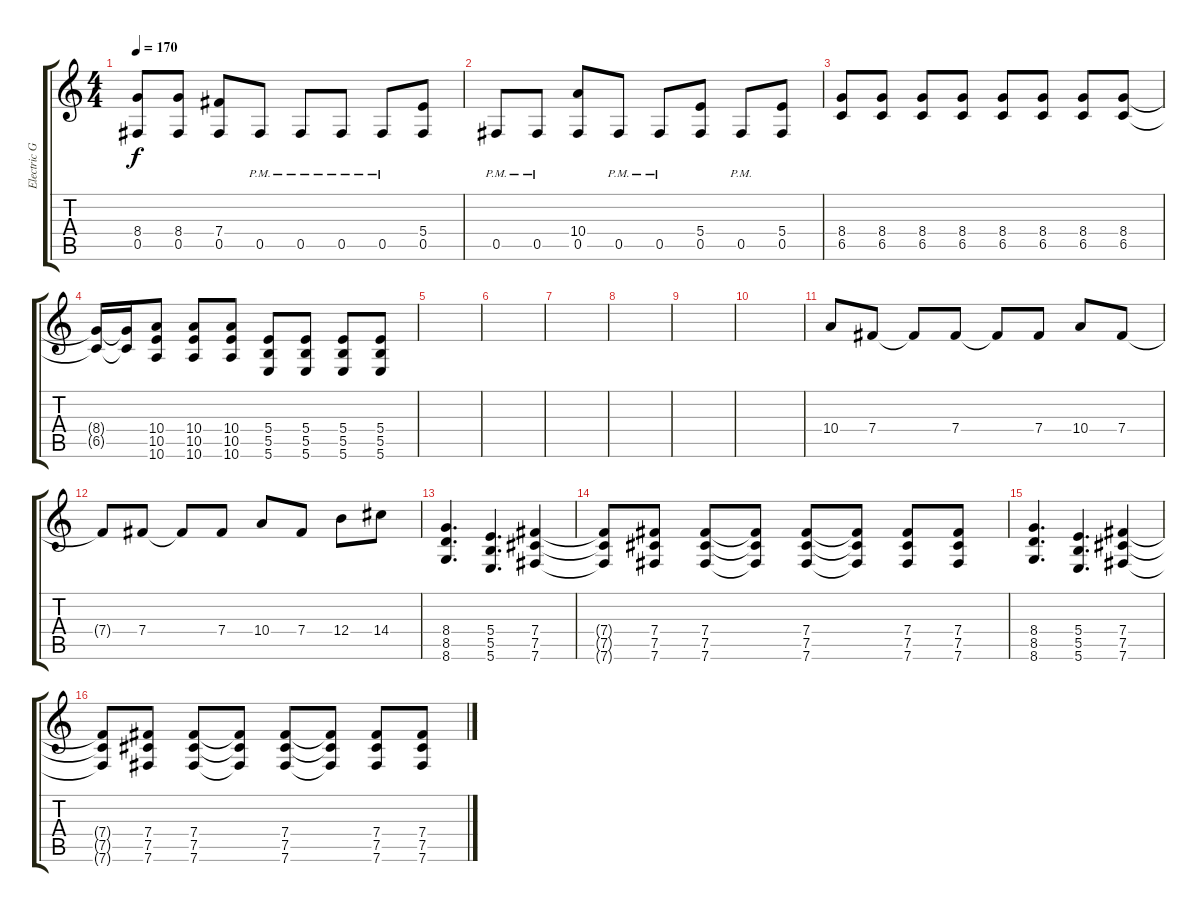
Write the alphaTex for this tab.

\track ("Electric Guitar 1" "Electric G") {instrument distortionguitar}
\staff {score tabs}
\tuning (Db4 Ab3 E3 B2 Gb2 B1) {hide}
\ts (4 4)
\tempo 170
\clef g2
\ks c
(8.4 0.5).8{dy f} (8.4 0.5).8 (7.4 0.5).8 0.5{pm}.8 0.5{pm}.8 0.5{pm}.8 0.5{pm}.8 (5.4 0.5).8 |
0.5{pm}.8 0.5{pm}.8 (10.4 0.5).8 0.5{pm}.8 0.5{pm}.8 (5.4 0.5).8 0.5{pm}.8 (5.4 0.5).8 |
(8.4 6.5).8 (8.4 6.5).8 (8.4 6.5).8 (8.4 6.5).8 (8.4 6.5).8 (8.4 6.5).8 (8.4 6.5).8 (8.4 6.5).8 |
(8.4{t} 6.5{t}).16 (8.4{t} 6.5{t}).16 (10.4 10.5 10.6).8 (10.4 10.5 10.6).8 (10.4 10.5 10.6).8 (5.4 5.5 5.6).8 (5.4 5.5 5.6).8 (5.4 5.5 5.6).8 (5.4 5.5 5.6).8 |
|
|
|
|
|
|
10.4.8 7.4.8 7.4{t}.8 7.4.8 7.4{t}.8 7.4.8 10.4.8 7.4.8 |
7.4{t}.8 7.4.8 7.4{t}.8 7.4.8 10.4.8 7.4.8 12.4.8 14.4.8 |
(8.4 8.5 8.6).4{d} (5.4 5.5 5.6).4{d} (7.4 7.5 7.6).4 |
(7.4{t} 7.5{t} 7.6{t}).8 (7.4 7.5 7.6).8 (7.4 7.5 7.6).8 (7.4{t} 7.5{t} 7.6{t}).8 (7.4 7.5 7.6).8 (7.4{t} 7.5{t} 7.6{t}).8 (7.4 7.5 7.6).8 (7.4 7.5 7.6).8 |
(8.4 8.5 8.6).4{d} (5.4 5.5 5.6).4{d} (7.4 7.5 7.6).4 |
(7.4{t} 7.5{t} 7.6{t}).8 (7.4 7.5 7.6).8 (7.4 7.5 7.6).8 (7.4{t} 7.5{t} 7.6{t}).8 (7.4 7.5 7.6).8 (7.4{t} 7.5{t} 7.6{t}).8 (7.4 7.5 7.6).8 (7.4 7.5 7.6).8
